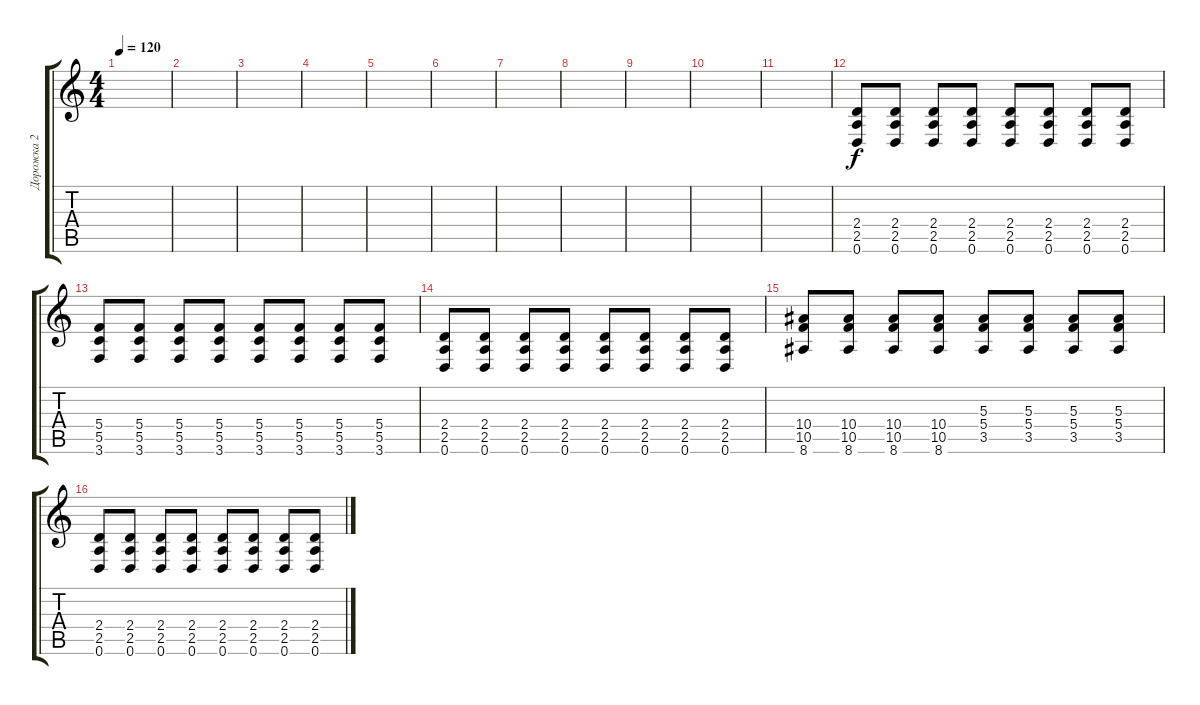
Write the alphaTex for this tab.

\track ("Дорожка 2" "Дорожка 2") {instrument distortionguitar}
\staff {score tabs}
\tuning (D4 A3 F3 C3 G2 D2) {hide}
\ts (4 4)
\tempo 120
\clef g2
\ks c
|
|
|
|
|
|
|
|
|
|
|
(2.4 2.5 0.6).8 (2.4 2.5 0.6).8 (2.4 2.5 0.6).8 (2.4 2.5 0.6).8 (2.4 2.5 0.6).8 (2.4 2.5 0.6).8 (2.4 2.5 0.6).8 (2.4 2.5 0.6).8 |
(5.4 5.5 3.6).8 (5.4 5.5 3.6).8 (5.4 5.5 3.6).8 (5.4 5.5 3.6).8 (5.4 5.5 3.6).8 (5.4 5.5 3.6).8 (5.4 5.5 3.6).8 (5.4 5.5 3.6).8 |
(2.4 2.5 0.6).8 (2.4 2.5 0.6).8 (2.4 2.5 0.6).8 (2.4 2.5 0.6).8 (2.4 2.5 0.6).8 (2.4 2.5 0.6).8 (2.4 2.5 0.6).8 (2.4 2.5 0.6).8 |
(10.4 10.5 8.6).8 (10.4 10.5 8.6).8 (10.4 10.5 8.6).8 (10.4 10.5 8.6).8 (5.3 5.4 3.5).8 (5.3 5.4 3.5).8 (5.3 5.4 3.5).8 (5.3 5.4 3.5).8 |
(2.4 2.5 0.6).8 (2.4 2.5 0.6).8 (2.4 2.5 0.6).8 (2.4 2.5 0.6).8 (2.4 2.5 0.6).8 (2.4 2.5 0.6).8 (2.4 2.5 0.6).8 (2.4 2.5 0.6).8
